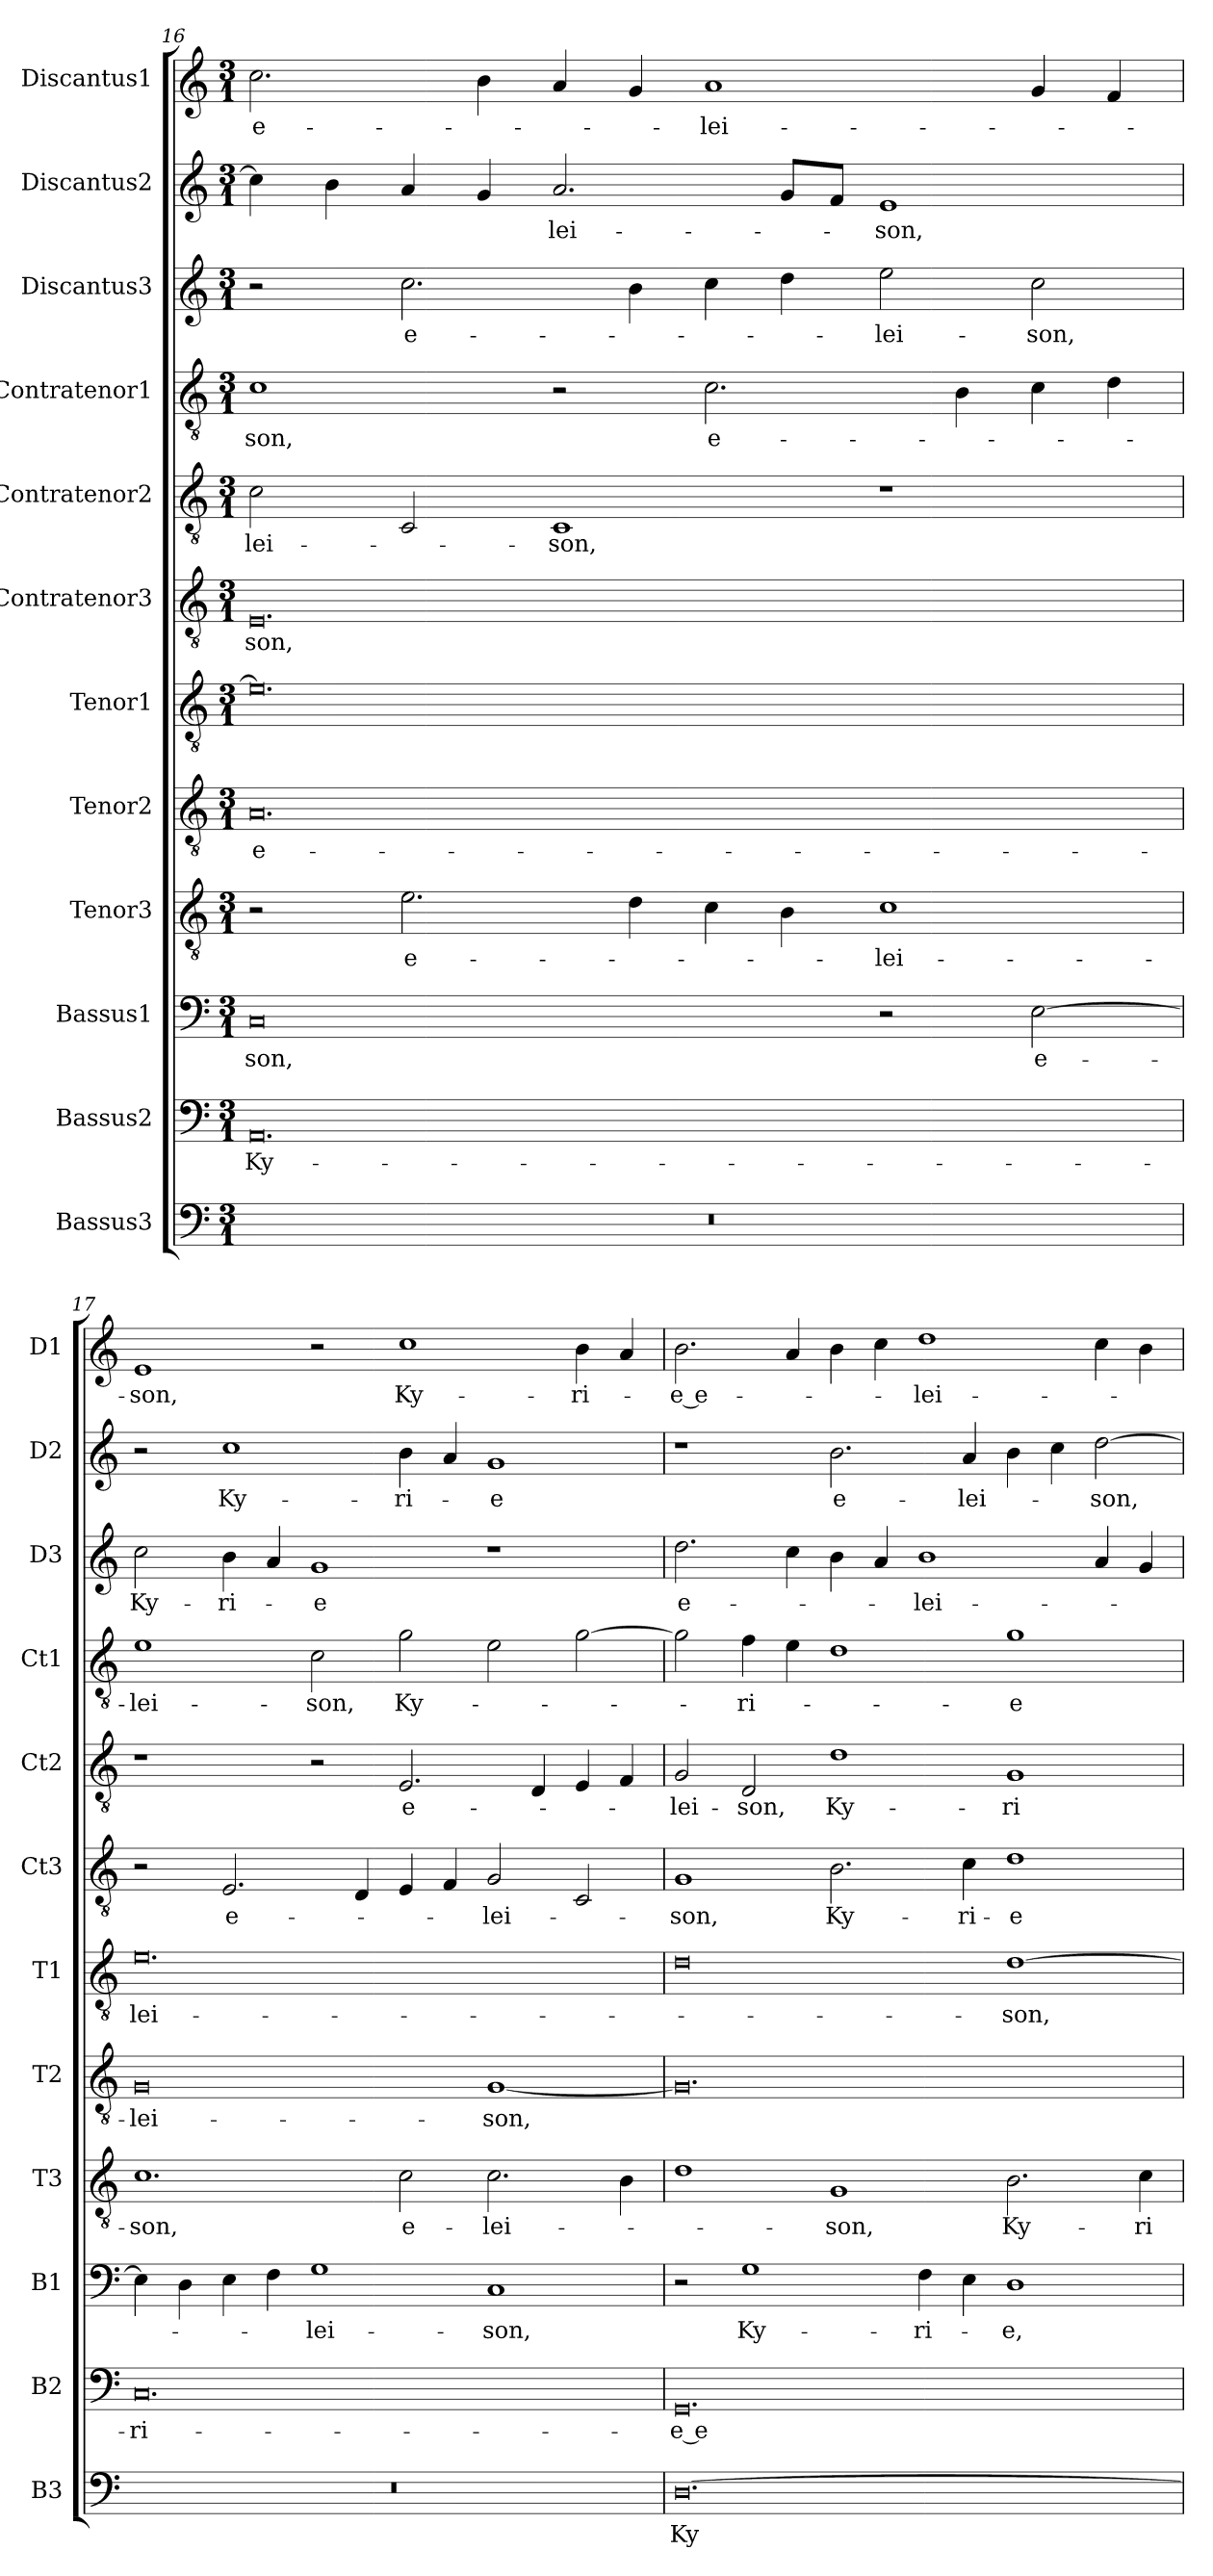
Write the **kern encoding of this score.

**kern	**text	**kern	**text	**kern	**text	**kern	**text	**kern	**text	**kern	**text	**kern	**text	**kern	**text	**kern	**text	**kern	**text	**kern	**text	**kern	**text
*part12	*part12	*part11	*part11	*part10	*part10	*part9	*part9	*part8	*part8	*part7	*part7	*part6	*part6	*part5	*part5	*part4	*part4	*part3	*part3	*part2	*part2	*part1	*part1
*staff12	*staff12	*staff11	*staff11	*staff10	*staff10	*staff9	*staff9	*staff8	*staff8	*staff7	*staff7	*staff6	*staff6	*staff5	*staff5	*staff4	*staff4	*staff3	*staff3	*staff2	*staff2	*staff1	*staff1
*I"Bassus3	*	*I"Bassus2	*	*I"Bassus1	*	*I"Tenor3	*	*I"Tenor2	*	*I"Tenor1	*	*I"Contratenor3	*	*I"Contratenor2	*	*I"Contratenor1	*	*I"Discantus3	*	*I"Discantus2	*	*I"Discantus1	*
*I'B3	*	*I'B2	*	*I'B1	*	*I'T3	*	*I'T2	*	*I'T1	*	*I'Ct3	*	*I'Ct2	*	*I'Ct1	*	*I'D3	*	*I'D2	*	*I'D1	*
*clefF4	*	*clefF4	*	*clefF4	*	*clefGv2	*	*clefGv2	*	*clefGv2	*	*clefGv2	*	*clefGv2	*	*clefGv2	*	*clefG2	*	*clefG2	*	*clefG2	*
*k[]	*	*k[]	*	*k[]	*	*k[]	*	*k[]	*	*k[]	*	*k[]	*	*k[]	*	*k[]	*	*k[]	*	*k[]	*	*k[]	*
*M3/1	*	*M3/1	*	*M3/1	*	*M3/1	*	*M3/1	*	*M3/1	*	*M3/1	*	*M3/1	*	*M3/1	*	*M3/1	*	*M3/1	*	*M3/1	*
=16	=16	=16	=16	=16	=16	=16	=16	=16	=16	=16	=16	=16	=16	=16	=16	=16	=16	=16	=16	=16	=16	=16	=16
0.r	.	0.AA	Ky-	0C	-son,	2r	.	0.A	e-	0.e]	.	0.E	-son,	2c	-lei-	1c	-son,	2r	.	4cc]	.	2.cc	e-
.	.	.	.	.	.	.	.	.	.	.	.	.	.	.	.	.	.	.	.	4b	.	.	.
.	.	.	.	.	.	2.e	e-	.	.	.	.	.	.	2C	.	.	.	2.cc	e-	4a	.	.	.
.	.	.	.	.	.	.	.	.	.	.	.	.	.	.	.	.	.	.	.	4g	.	4b	.
.	.	.	.	.	.	.	.	.	.	.	.	.	.	1C	-son,	2r	.	.	.	2.a	-lei-	4a	.
.	.	.	.	.	.	4d	.	.	.	.	.	.	.	.	.	.	.	4b	.	.	.	4g	.
.	.	.	.	.	.	4c	.	.	.	.	.	.	.	.	.	2.c	e-	4cc	.	.	.	1a	-lei-
.	.	.	.	.	.	4B	.	.	.	.	.	.	.	.	.	.	.	4dd	.	8gL	.	.	.
.	.	.	.	.	.	.	.	.	.	.	.	.	.	.	.	.	.	.	.	8fJ	.	.	.
.	.	.	.	2r	.	1c	-lei-	.	.	.	.	.	.	1r	.	.	.	2ee	-lei-	1e	-son,	.	.
.	.	.	.	.	.	.	.	.	.	.	.	.	.	.	.	4B	.	.	.	.	.	.	.
.	.	.	.	[2E	e-	.	.	.	.	.	.	.	.	.	.	4c	.	2cc	-son,	.	.	4g	.
.	.	.	.	.	.	.	.	.	.	.	.	.	.	.	.	4d	.	.	.	.	.	4f	.
=17	=17	=17	=17	=17	=17	=17	=17	=17	=17	=17	=17	=17	=17	=17	=17	=17	=17	=17	=17	=17	=17	=17	=17
0.r	.	0.C	-ri-	4E]	.	1.c	-son,	0G	-lei-	0.e	-lei-	2r	.	1r	.	1e	-lei-	2cc	Ky-	2r	.	1e	-son,
.	.	.	.	4D	.	.	.	.	.	.	.	.	.	.	.	.	.	.	.	.	.	.	.
.	.	.	.	4E	.	.	.	.	.	.	.	2.E	e-	.	.	.	.	4b	-ri-	1cc	Ky-	.	.
.	.	.	.	4F	.	.	.	.	.	.	.	.	.	.	.	.	.	4a	.	.	.	.	.
.	.	.	.	1G	-lei-	.	.	.	.	.	.	.	.	2r	.	2c	-son,	1g	-e	.	.	2r	.
.	.	.	.	.	.	.	.	.	.	.	.	4D	.	.	.	.	.	.	.	.	.	.	.
.	.	.	.	.	.	2c	e-	.	.	.	.	4E	.	2.E	e-	2g	Ky-	.	.	4b	-ri-	1cc	Ky-
.	.	.	.	.	.	.	.	.	.	.	.	4F	.	.	.	.	.	.	.	4a	.	.	.
.	.	.	.	1C	-son,	2.c	-lei-	[1G	-son,	.	.	2G	-lei-	.	.	2e	.	1r	.	1g	-e	.	.
.	.	.	.	.	.	.	.	.	.	.	.	.	.	4D	.	.	.	.	.	.	.	.	.
.	.	.	.	.	.	.	.	.	.	.	.	2C	.	4E	.	[2g	.	.	.	.	.	4b	-ri-
.	.	.	.	.	.	4B	.	.	.	.	.	.	.	4F	.	.	.	.	.	.	.	4a	.
=18	=18	=18	=18	=18	=18	=18	=18	=18	=18	=18	=18	=18	=18	=18	=18	=18	=18	=18	=18	=18	=18	=18	=18
[0.D	Ky-	0.GG	-e e-	2r	.	1d	.	0.G]	.	0d	.	1G	-son,	2G	-lei-	2g]	.	2.dd	e-	1r	.	2.b	-e e-
.	.	.	.	1G	Ky-	.	.	.	.	.	.	.	.	2D	-son,	4f	-ri-	.	.	.	.	.	.
.	.	.	.	.	.	.	.	.	.	.	.	.	.	.	.	4e	.	4cc	.	.	.	4a	.
.	.	.	.	.	.	1G	-son,	.	.	.	.	2.B	Ky-	1d	Ky-	1d	.	4b	.	2.b	e-	4b	.
.	.	.	.	.	.	.	.	.	.	.	.	.	.	.	.	.	.	4a	.	.	.	4cc	.
.	.	.	.	4F	-ri-	.	.	.	.	.	.	.	.	.	.	.	.	1b	-lei-	.	.	1dd	-lei-
.	.	.	.	4E	.	.	.	.	.	.	.	4c	-ri-	.	.	.	.	.	.	4a	-lei-	.	.
.	.	.	.	1D	-e,	2.B	Ky-	.	.	[1d	-son,	1d	-e	1G	-ri-	1g	-e	.	.	4b	.	.	.
.	.	.	.	.	.	.	.	.	.	.	.	.	.	.	.	.	.	.	.	4cc	.	.	.
.	.	.	.	.	.	.	.	.	.	.	.	.	.	.	.	.	.	4a	.	[2dd	-son,	4cc	.
.	.	.	.	.	.	4c	-ri-	.	.	.	.	.	.	.	.	.	.	4g	.	.	.	4b	.
=	=	=	=	=	=	=	=	=	=	=	=	=	=	=	=	=	=	=	=	=	=	=	=
*-	*-	*-	*-	*-	*-	*-	*-	*-	*-	*-	*-	*-	*-	*-	*-	*-	*-	*-	*-	*-	*-	*-	*-
